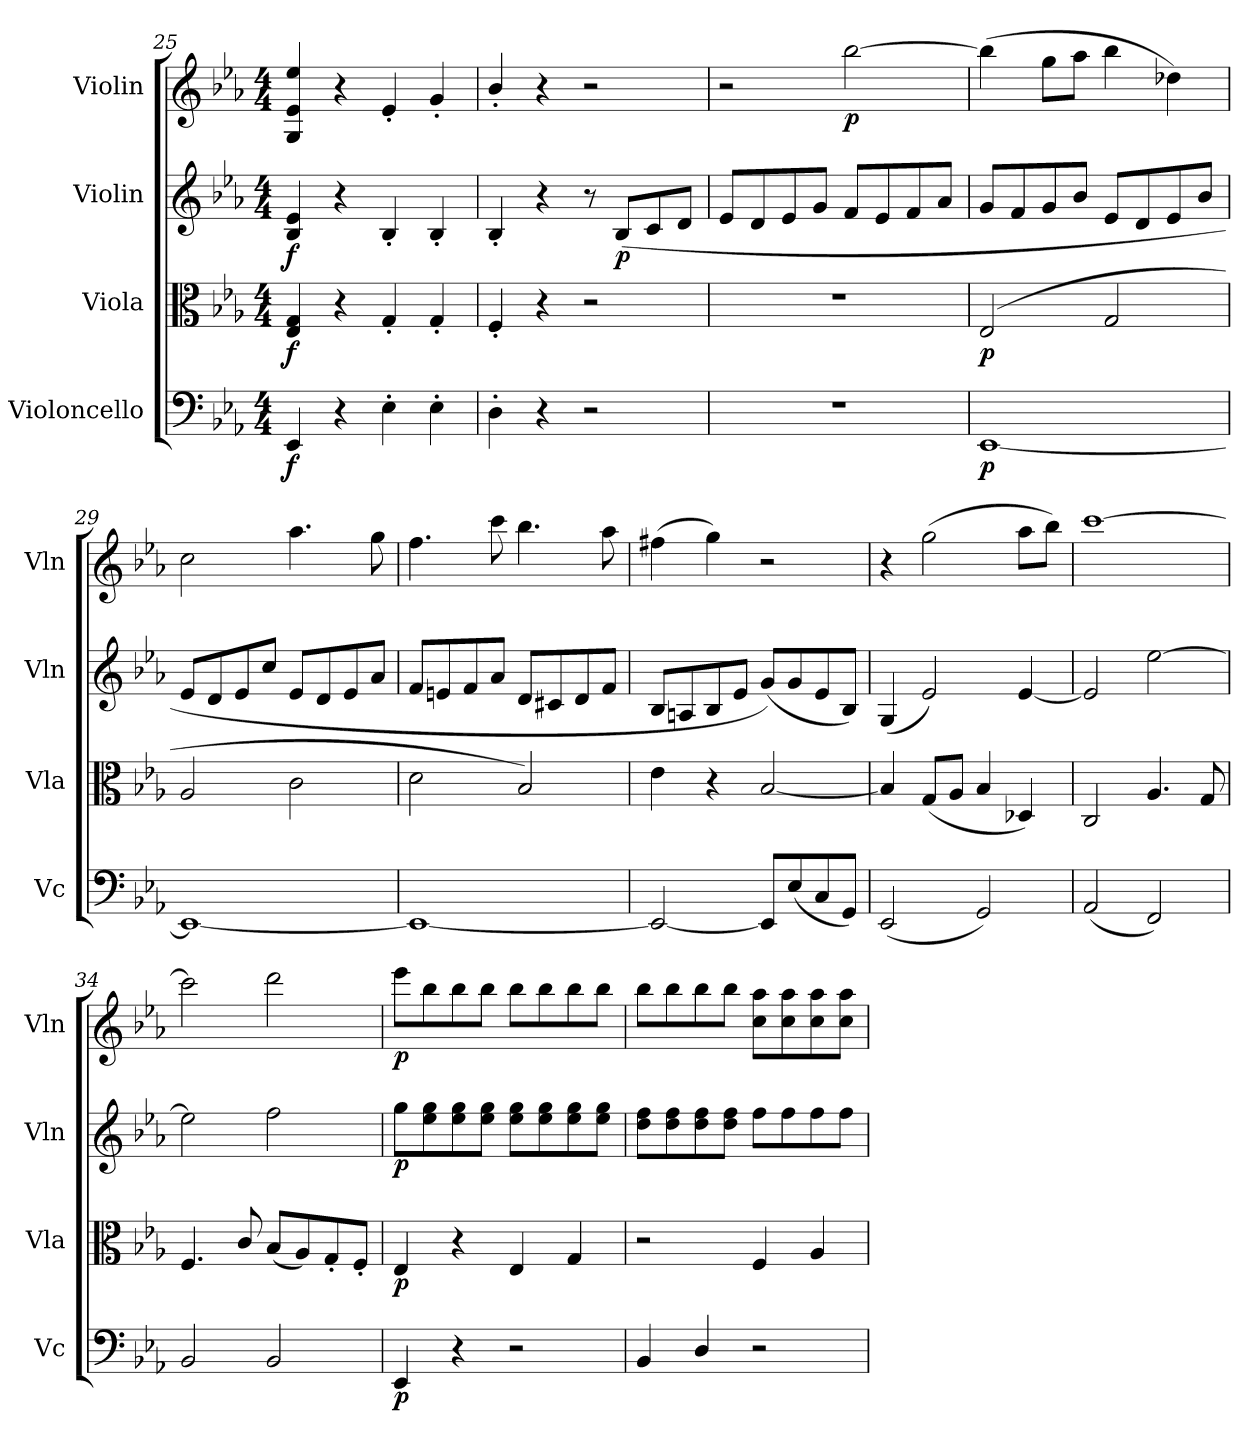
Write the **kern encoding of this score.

**kern	**dynam	**kern	**dynam	**kern	**dynam	**kern	**dynam
*part4	*part4	*part3	*part3	*part2	*part2	*part1	*part1
*staff4	*staff4	*staff3	*staff3	*staff2	*staff2	*staff1	*staff1
*I"Violoncello	*	*I"Viola	*	*I"Violin	*	*I"Violin	*
*I'Vc	*	*I'Vla	*	*I'Vln	*	*I'Vln	*
*clefF4	*	*clefC3	*	*clefG2	*	*clefG2	*
*k[b-e-a-]	*	*k[b-e-a-]	*	*k[b-e-a-]	*	*k[b-e-a-]	*
*E-:	*	*E-:	*	*E-:	*	*E-:	*
*M4/4	*	*M4/4	*	*M4/4	*	*M4/4	*
*MM152	*	*MM152	*	*MM152	*	*MM152	*
=25	=25	=25	=25	=25	=25	=25	=25
4EE-/	f	4E-/ 4G/	f	4B-/ 4e-/	f	4G/ 4e-/ 4ee-/	.
4r	.	4r	.	4r	.	4r	.
4E-'\	.	4G'/	.	4B-'/	.	4e-'/	.
4E-'\	.	4G'/	.	4B-'/	.	4g'/	.
=26	=26	=26	=26	=26	=26	=26	=26
4D'\	.	4F'/	.	4B-'/	.	4b-'/	.
4r	.	4r	.	4r	.	4r	.
2r	.	2r	.	8r	.	2r	.
.	.	.	.	(8B-/L	p	.	.
.	.	.	.	8c/	.	.	.
.	.	.	.	8d/J	.	.	.
=27	=27	=27	=27	=27	=27	=27	=27
1r	.	1r	.	8e-/L	.	2r	.
.	.	.	.	8d/	.	.	.
.	.	.	.	8e-/	.	.	.
.	.	.	.	8g/J	.	.	.
.	.	.	.	8f/L	.	[2bb-\	p
.	.	.	.	8e-/	.	.	.
.	.	.	.	8f/	.	.	.
.	.	.	.	8a-/J	.	.	.
=28	=28	=28	=28	=28	=28	=28	=28
[1EE-	p	(2E-/	p	8g/L	.	(4bb-\]	.
.	.	.	.	8f/	.	.	.
.	.	.	.	8g/	.	8gg\L	.
.	.	.	.	8b-/J	.	8aa-\J	.
.	.	2G/	.	8e-/L	.	4bb-\	.
.	.	.	.	8d/	.	.	.
.	.	.	.	8e-/	.	4dd-X\)	.
.	.	.	.	8b-/J	.	.	.
=29	=29	=29	=29	=29	=29	=29	=29
1EE-_	.	2A-/	.	8e-/L	.	2cc\	.
.	.	.	.	8d/	.	.	.
.	.	.	.	8e-/	.	.	.
.	.	.	.	8cc/J	.	.	.
.	.	2c\	.	8e-/L	.	4.aa-\	.
.	.	.	.	8d/	.	.	.
.	.	.	.	8e-/	.	.	.
.	.	.	.	8a-/J	.	8gg\	.
=30	=30	=30	=30	=30	=30	=30	=30
1EE-_	.	2d\	.	8f/L	.	4.ff\	.
.	.	.	.	8en/	.	.	.
.	.	.	.	8f/	.	.	.
.	.	.	.	8a-/J	.	8ccc\	.
.	.	2B-/)	.	8d/L	.	4.bb-\	.
.	.	.	.	8c#X/	.	.	.
.	.	.	.	8d/	.	.	.
.	.	.	.	8f/J	.	8aa-\	.
=31	=31	=31	=31	=31	=31	=31	=31
2EE-/_	.	4e-\	.	8B-/L	.	(4ff#X\	.
.	.	.	.	8An/	.	.	.
.	.	4r	.	8B-/	.	4gg\)	.
.	.	.	.	8e-/J	.	.	.
8EE-/L]	.	[2B-/	.	(8g/L)	.	2r	.
(8E-/	.	.	.	8g/	.	.	.
8C/	.	.	.	8e-/	.	.	.
8GG/J)	.	.	.	8B-/J)	.	.	.
=32	=32	=32	=32	=32	=32	=32	=32
(2EE-/	.	4B-/]	.	(4G/	.	4r	.
.	.	(8G/L	.	2e-/)	.	(2gg\	.
.	.	8A-/J	.	.	.	.	.
2GG/)	.	4B-/	.	.	.	.	.
.	.	4D-X/)	.	[4e-/	.	8aa-\L	.
.	.	.	.	.	.	8bb-\J)	.
=33	=33	=33	=33	=33	=33	=33	=33
(2AA-/	.	2C/	.	2e-/]	.	[1ccc	.
2FF/)	.	4.A-/	.	[2ee-\	.	.	.
.	.	8G/	.	.	.	.	.
=34	=34	=34	=34	=34	=34	=34	=34
2BB-/	.	4.F/	.	2ee-\]	.	2ccc\]	.
.	.	8c/	.	.	.	.	.
2BB-/	.	(8B-/L	.	2ff\	.	2ddd\	.
.	.	8A-/)	.	.	.	.	.
.	.	8G'/	.	.	.	.	.
.	.	8F'/J	.	.	.	.	.
=35	=35	=35	=35	=35	=35	=35	=35
4EE-/	p	4E-/	p	8gg\L	p	8eee-\L	p
.	.	.	.	8ee-\ 8gg\	.	8bb-\	.
4r	.	4r	.	8ee-\ 8gg\	.	8bb-\	.
.	.	.	.	8ee-\ 8gg\J	.	8bb-\J	.
2r	.	4E-/	.	8ee-\ 8gg\L	.	8bb-\L	.
.	.	.	.	8ee-\ 8gg\	.	8bb-\	.
.	.	4G/	.	8ee-\ 8gg\	.	8bb-\	.
.	.	.	.	8ee-\ 8gg\J	.	8bb-\J	.
=36	=36	=36	=36	=36	=36	=36	=36
4BB-/	.	2r	.	8dd\ 8ff\L	.	8bb-\L	.
.	.	.	.	8dd\ 8ff\	.	8bb-\	.
4D/	.	.	.	8dd\ 8ff\	.	8bb-\	.
.	.	.	.	8dd\ 8ff\J	.	8bb-\J	.
2r	.	4F/	.	8ff\L	.	8cc\ 8aa-\L	.
.	.	.	.	8ff\	.	8cc\ 8aa-\	.
.	.	4A-/	.	8ff\	.	8cc\ 8aa-\	.
.	.	.	.	8ff\J	.	8cc\ 8aa-\J	.
=	=	=	=	=	=	=	=
*-	*-	*-	*-	*-	*-	*-	*-
